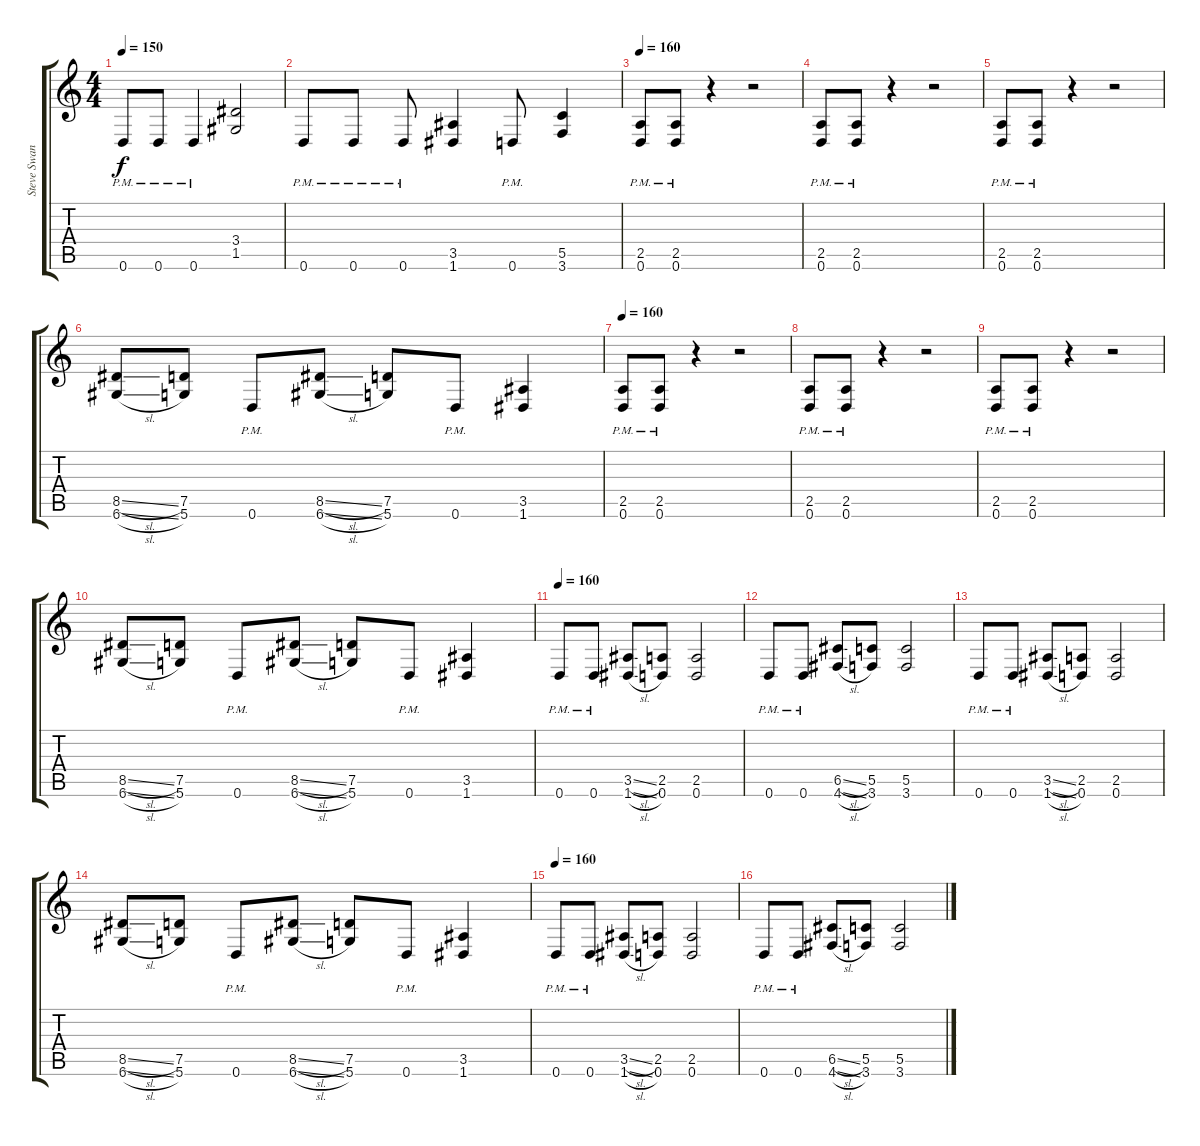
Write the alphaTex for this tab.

\track ("Steve Swanson (Rythm Guitar+Solo)" "Steve Swan") {instrument overdrivenguitar}
\staff {score tabs}
\tuning (D4 A3 F3 C3 G2 D2) {hide}
\ts (4 4)
\tempo 150
\clef g2
\ks c
0.6{pm}.8{dy f} 0.6{pm}.8 0.6{pm}.4 (3.4 1.5).2 |
0.6{pm}.8 0.6{pm}.8 0.6{pm}.8 (3.5 1.6).4 0.6{pm}.8 (5.5 3.6).4 |
\tempo 160
(2.5{pm} 0.6{pm}).8 (2.5{pm} 0.6{pm}).8 r.4 r.2 |
(2.5{pm} 0.6{pm}).8 (2.5{pm} 0.6{pm}).8 r.4 r.2 |
(2.5{pm} 0.6{pm}).8 (2.5{pm} 0.6{pm}).8 r.4 r.2 |
(8.5{sl} 6.6{sl}).8 (7.5 5.6).8 0.6{pm}.8 (8.5{sl} 6.6{sl}).8 (7.5 5.6).8 0.6{pm}.8 (3.5 1.6).4 |
\tempo 160
(2.5{pm} 0.6{pm}).8 (2.5{pm} 0.6{pm}).8 r.4 r.2 |
(2.5{pm} 0.6{pm}).8 (2.5{pm} 0.6{pm}).8 r.4 r.2 |
(2.5{pm} 0.6{pm}).8 (2.5{pm} 0.6{pm}).8 r.4 r.2 |
(8.5{sl} 6.6{sl}).8 (7.5 5.6).8 0.6{pm}.8 (8.5{sl} 6.6{sl}).8 (7.5 5.6).8 0.6{pm}.8 (3.5 1.6).4 |
\tempo 160
0.6{pm}.8 0.6{pm}.8 (3.5{sl} 1.6{sl}).8 (2.5 0.6).8 (2.5 0.6).2 |
0.6{pm}.8 0.6{pm}.8 (6.5{sl} 4.6{sl}).8 (5.5 3.6).8 (5.5 3.6).2 |
0.6{pm}.8 0.6{pm}.8 (3.5{sl} 1.6{sl}).8 (2.5 0.6).8 (2.5 0.6).2 |
(8.5{sl} 6.6{sl}).8 (7.5 5.6).8 0.6{pm}.8 (8.5{sl} 6.6{sl}).8 (7.5 5.6).8 0.6{pm}.8 (3.5 1.6).4 |
\tempo 160
0.6{pm}.8 0.6{pm}.8 (3.5{sl} 1.6{sl}).8 (2.5 0.6).8 (2.5 0.6).2 |
0.6{pm}.8 0.6{pm}.8 (6.5{sl} 4.6{sl}).8 (5.5 3.6).8 (5.5 3.6).2
